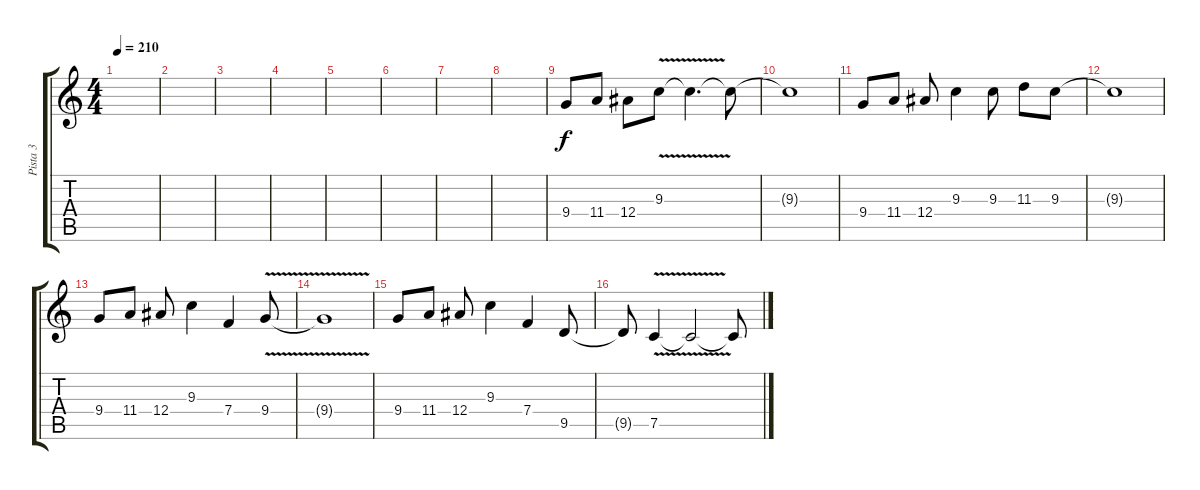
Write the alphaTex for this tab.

\track ("Pista 3" "Pista 3") {instrument distortionguitar}
\staff {score tabs}
\tuning (C4 G3 Eb3 Bb2 F2 C2) {hide}
\ts (4 4)
\tempo 210
\clef g2
\ks c
|
|
|
|
|
|
|
|
9.4.8 11.4.8 12.4.8 9.3{v}.8 9.3{t}.4{d} 9.3{t}.8 |
9.3{t}.1 |
9.4.8 11.4.8 12.4.8 9.3.4 9.3.8 11.3.8 9.3.8 |
9.3{t}.1 |
9.4.8 11.4.8 12.4.8 9.3.4 7.4.4 9.4{v}.8 |
9.4{t}.1 |
9.4.8 11.4.8 12.4.8 9.3.4 7.4.4 9.5.8 |
9.5{t}.8 7.5{v}.4 7.5{t}.2 7.5{t}.8
